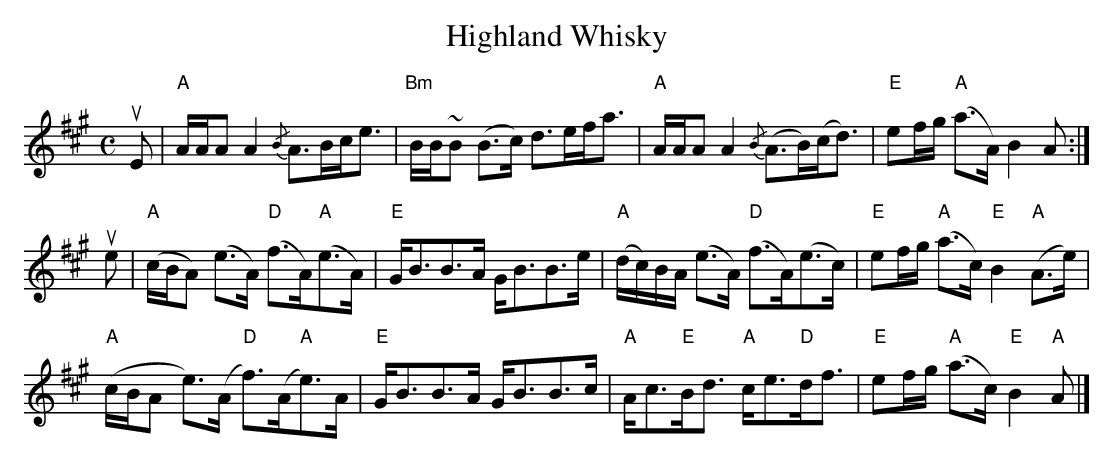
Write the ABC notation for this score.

X:1
T:Highland Whisky
M:C
Q:130
K:A
uE|\
"A"A/A/A A2 {/B}A>Bc<e| "Bm"B/B/~B (B>c) d>ef<a| "A"A/A/A A2 {/B}(A>B)(c<d)| "E"ef/g/ "A"(a>A)B2 A:|
ue|\
"A"(c/B/A) (e>A) "D"(f>A)"A"(e>A)| "E"G<BB>A G<BB>e| "A"(d/c/)B/A/ (e>A) "D"(f>A)(e>c)| "E"ef/g/ "A"(a>c) "E"B2 "A"(A>e)|
"A"(c/B/A e>)(A "D"f>)(A"A"e>)A| "E"G<BB>A G<BB>c| "A"A<c"E"B<d "A"c<e"D"d<f| "E"ef/g/ "A"(a>c) "E"B2 "A"A|]
